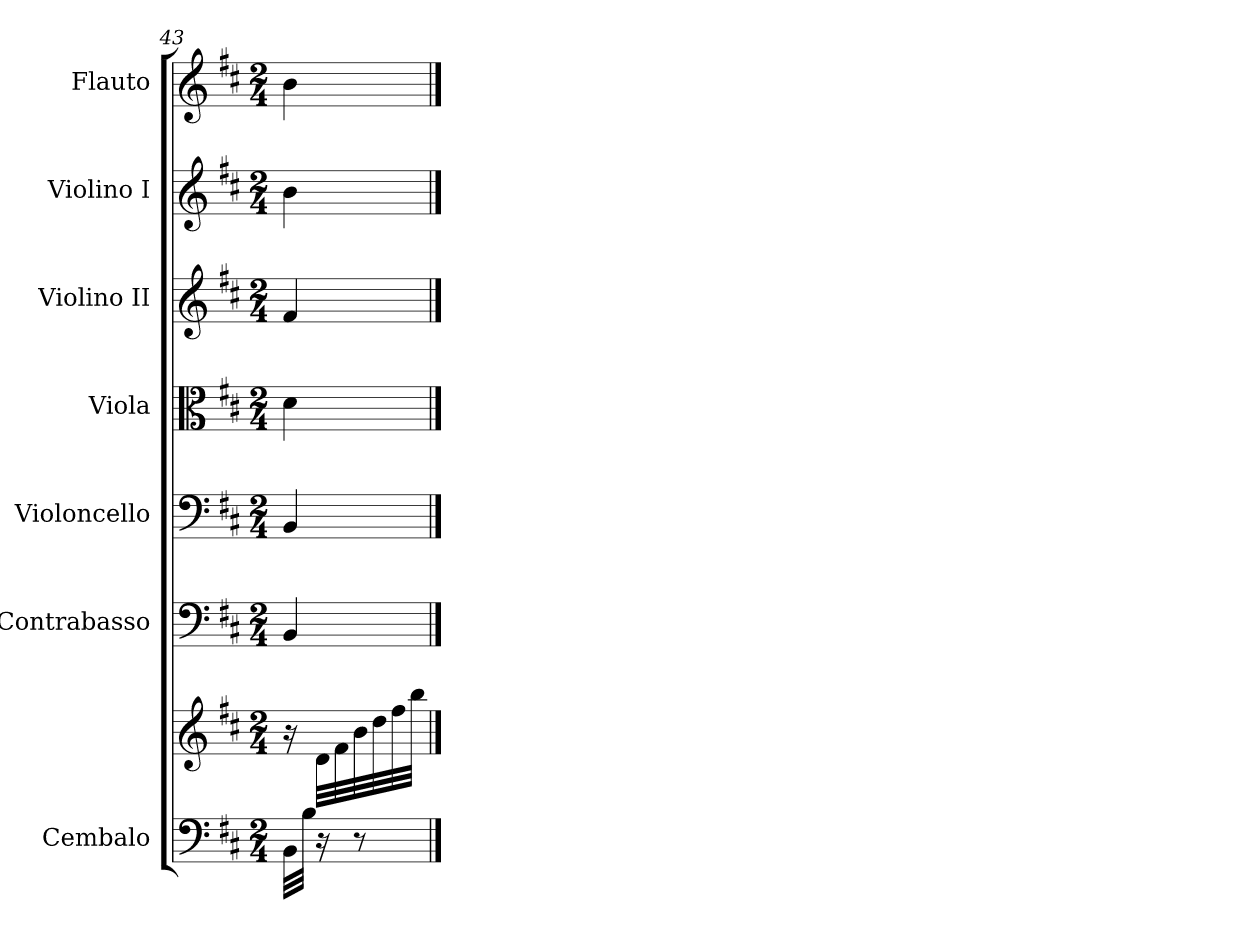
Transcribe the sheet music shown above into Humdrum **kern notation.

**kern	**kern	**kern	**kern	**kern	**kern	**kern	**kern
*part7	*part7	*part6	*part5	*part4	*part3	*part2	*part1
*staff8	*staff7	*staff6	*staff5	*staff4	*staff3	*staff2	*staff1
*I"Cembalo	*	*I"Contrabasso	*I"Violoncello	*I"Viola	*I"Violino II	*I"Violino I	*I"Flauto
*	*	*	*	*	*	*	*I'Fl
*clefF4	*clefG2	*clefF4	*clefF4	*clefC3	*clefG2	*clefG2	*clefG2
*	*	*ITrd7c12	*	*	*	*	*
*k[f#c#]	*k[f#c#]	*k[f#c#]	*k[f#c#]	*k[f#c#]	*k[f#c#]	*k[f#c#]	*k[f#c#]
*M2/4	*M2/4	*M2/4	*M2/4	*M2/4	*M2/4	*M2/4	*M2/4
*MM30	*MM30	*MM30	*MM30	*MM30	*MM30	*MM30	*MM30
=43	=43	=43	=43	=43	=43	=43	=43
*	*	*	*	*	*	*	*^
32BB\LLL	16r	4BBB/	4BB/	4d\	4f#/	4b\	4b\	8..ryy
32B\JJJ	.	.	.	.	.	.	.	.
16r	32d\LLL	.	.	.	.	.	.	.
.	32f#\	.	.	.	.	.	.	.
8r	32b\	.	.	.	.	.	.	.
.	32dd\	.	.	.	.	.	.	.
.	32ff#\	.	.	.	.	.	.	.
*	*	*	*	*	*	*	*MM1	*
.	32bb\JJJ	.	.	.	.	.	.	32ryy
*	*	*	*	*	*	*	*v	*v
==	==	==	==	==	==	==	==
*-	*-	*-	*-	*-	*-	*-	*-
